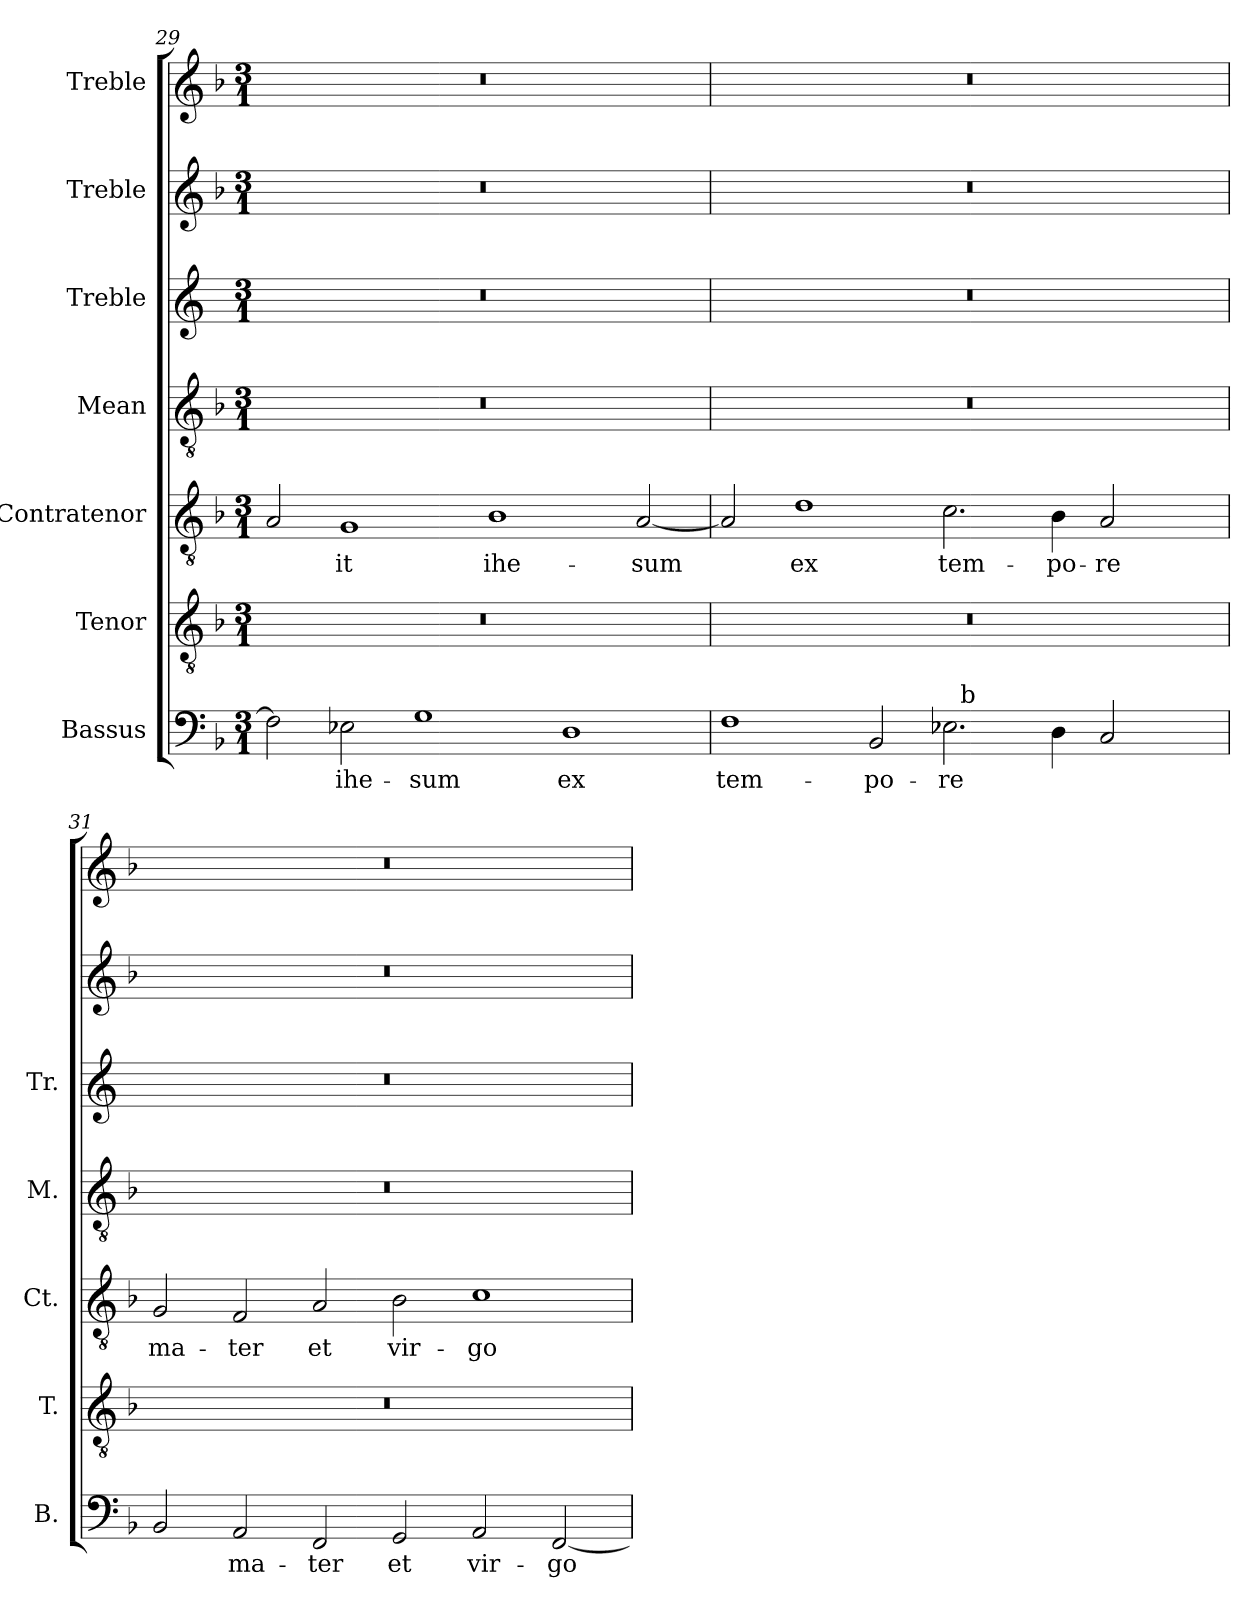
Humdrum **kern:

**kern	**text	**kern	**kern	**text	**kern	**kern	**kern	**kern
*part7	*part7	*part6	*part5	*part5	*part4	*part3	*part2	*part1
*staff7	*staff7	*staff6	*staff5	*staff5	*staff4	*staff3	*staff2	*staff1
*I"Bassus	*	*I"Tenor	*I"Contratenor	*	*I"Mean	*I"Treble	*I"Treble	*I"Treble
*I'B.	*	*I'T.	*I'Ct.	*	*I'M.	*I'Tr.	*	*
*clefF4	*	*clefGv2	*clefGv2	*	*clefGv2	*clefG2	*clefG2	*clefG2
*	*	*ITrd7c12	*ITrd7c12	*	*ITrd7c12	*	*	*
*k[b-]	*	*k[b-]	*k[b-]	*	*k[b-]	*k[]	*k[b-]	*k[b-]
*F:	*	*F:	*F:	*	*F:	*	*F:	*F:
*M3/1	*	*M3/1	*M3/1	*	*M3/1	*M3/1	*M3/1	*M3/1
=29	=29	=29	=29	=29	=29	=29	=29	=29
!	!	!LO:N:vis=1	!	!	!LO:N:vis=1	!LO:N:vis=1	!LO:N:vis=1	!LO:N:vis=1
2Fi\]	.	0.r	2AAi/	.	0.r	0.r	0.r	0.r
!	!LO:LY:b:color=#000000	!	!	!	!	!	!	!
!	!	!	!	!LO:LY:b:color=#000000	!	!	!	!
2E-Xi\	ihe-	.	1GGi	-it	.	.	.	.
!	!LO:LY:b:color=#000000	!	!	!	!	!	!	!
1Gi	-sum	.	.	.	.	.	.	.
!	!	!	!	!LO:LY:b:color=#000000	!	!	!	!
.	.	.	1BB-i	ihe-	.	.	.	.
!	!LO:LY:b:color=#000000	!	!	!	!	!	!	!
1Di	ex	.	.	.	.	.	.	.
!	!	!	!	!LO:LY:b:color=#000000	!	!	!	!
.	.	.	[<2AAi/	-sum	.	.	.	.
=30`	=30`	=30`	=30`	=30`	=30`	=30`	=30`	=30`
!	!LO:LY:b:color=#000000	!LO:N:vis=1	!	!	!LO:N:vis=1	!LO:N:vis=1	!LO:N:vis=1	!LO:N:vis=1
*^	*	*	*	*	*	*	*	*
1Fi	1ryy	tem-	0.r	2AAi/]	.	0.r	0.r	0.r	0.r
!	!	!	!	!	!LO:LY:b:color=#000000	!	!	!	!
.	.	.	.	1Di	ex	.	.	.	.
!	!	!LO:LY:b:color=#000000	!	!	!	!	!	!	!
2BB-i/	2ryy	-po-	.	.	.	.	.	.	.
!	!	!LO:LY:b:color=#000000	!	!	!	!	!	!	!
!	!	!	!	!	!LO:LY:b:color=#000000	!	!	!	!
2.E-i\	32ryy	-re	.	2.Ci\	tem-	.	.	.	.
.	256ryy	.	.	.	.	.	.	.	.
!	!LO:TX:a:t=b	!	!	!	!	!	!	!	!
.	1ryy	.	.	.	.	.	.	.	.
!	!	!	!	!	!LO:LY:b:color=#000000	!	!	!	!
4Di\	.	.	.	4BB-i\	-po-	.	.	.	.
!	!	!	!	!	!LO:LY:b:color=#000000	!	!	!	!
2Ci/	.	.	.	2AAi/	-re	.	.	.	.
.	4ryy	.	.	.	.	.	.	.	.
.	8ryy	.	.	.	.	.	.	.	.
.	16ryy	.	.	.	.	.	.	.	.
.	64..ryy	.	.	.	.	.	.	.	.
!!LO:LB:g=z
=31`	=31`	=31`	=31`	=31`	=31`	=31`	=31`	=31`	=31`
!	!	!	!LO:N:vis=1	!	!	!	!	!	!
*v	*v	*	*	*	*	*	*	*	*
*^	*	*	*	*	*	*	*	*
!	!	!	!	!	!LO:LY:b:color=#000000	!LO:N:vis=1	!LO:N:vis=1	!LO:N:vis=1	!LO:N:vis=1
*v	*v	*	*	*	*	*	*	*	*
2BB-i/	.	0.r	2GGi/	ma-	0.r	0.r	0.r	0.r
!	!LO:LY:b:color=#000000	!	!	!	!	!	!	!
!	!	!	!	!LO:LY:b:color=#000000	!	!	!	!
2AAi/	ma-	.	2FFi/	-ter	.	.	.	.
!	!LO:LY:b:color=#000000	!	!	!	!	!	!	!
!	!	!	!	!LO:LY:b:color=#000000	!	!	!	!
2FFi/	-ter	.	2AAi/	et	.	.	.	.
!	!LO:LY:b:color=#000000	!	!	!	!	!	!	!
!	!	!	!	!LO:LY:b:color=#000000	!	!	!	!
2GGi/	et	.	2BB-i\	vir-	.	.	.	.
!	!LO:LY:b:color=#000000	!	!	!	!	!	!	!
!	!	!	!	!LO:LY:b:color=#000000	!	!	!	!
2AAi/	vir-	.	1Ci	-go	.	.	.	.
!	!LO:LY:b:color=#000000	!	!	!	!	!	!	!
[<2FFi/	-go	.	.	.	.	.	.	.
=`	=`	=`	=`	=`	=`	=`	=`	=`
*-	*-	*-	*-	*-	*-	*-	*-	*-
